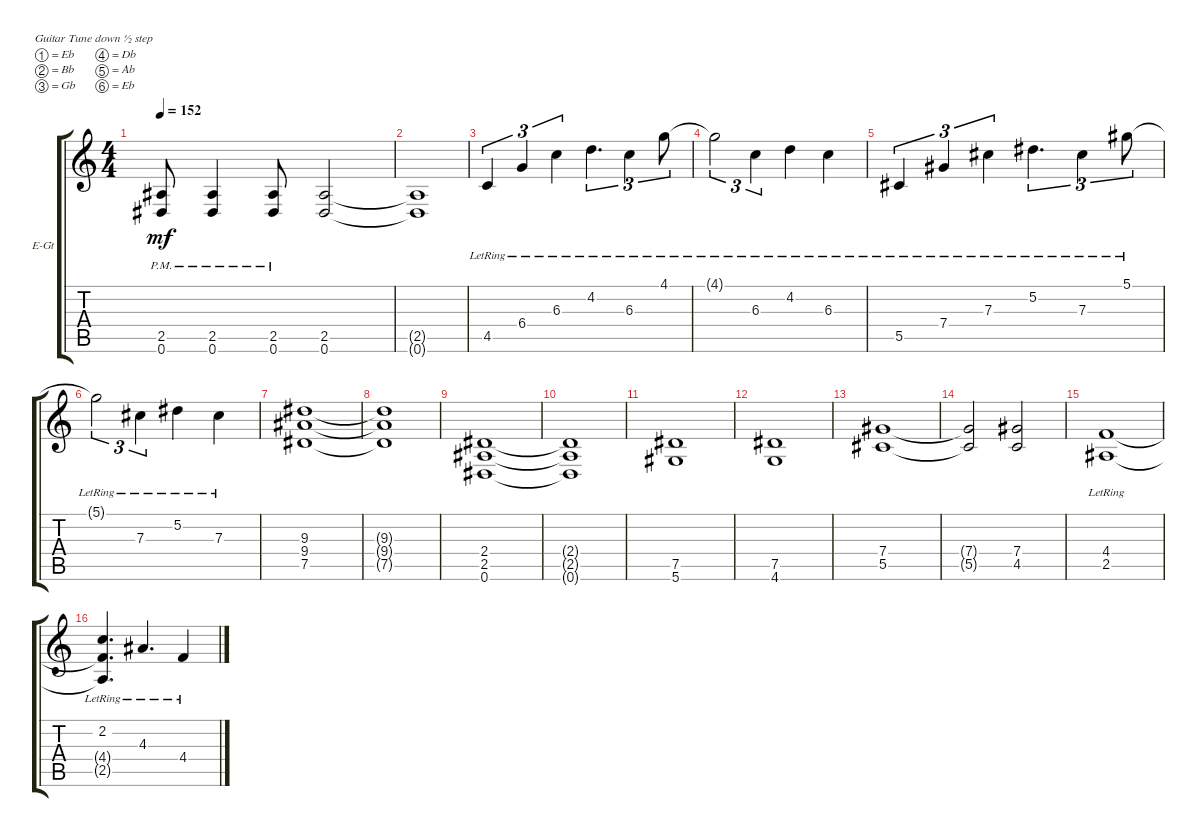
\bracketExtendMode groupsimilarinstruments
\firstSystemTrackNameOrientation horizontal
\otherSystemsTrackNameOrientation horizontal
\track ("Rhythm" "E-Gt") {instrument distortionguitar}
\staff {score tabs}
\tuning (Eb4 Bb3 Gb3 Db3 Ab2 Eb2)
\ts (4 4)
\tempo 152
\clef g2
\ks c
(0.6{pm} 2.5{pm}).8{dy mf} (0.6{pm} 2.5{pm}).4 (0.6{pm} 2.5{pm}).8 (0.6 2.5).2 |
(0.6{t} 2.5{t}).1 |
4.5{lr}.4{tu (3 2)} 6.4{lr}.4{tu (3 2)} 6.3{lr}.4{tu (3 2)} 4.2{lr}.4{d tu (3 2)} 6.3{lr}.4{tu (3 2)} 4.1{lr}.8{tu (3 2)} |
4.1{lr t}.2{tu (3 2)} 6.3{lr}.4{tu (3 2)} 4.2{lr}.4 6.3{lr}.4 |
5.5{lr}.4{tu (3 2)} 7.4{lr}.4{tu (3 2)} 7.3{lr}.4{tu (3 2)} 5.2{lr}.4{d tu (3 2)} 7.3{lr}.4{tu (3 2)} 5.1{lr}.8{tu (3 2)} |
5.1{lr t}.2{tu (3 2)} 7.3{lr}.4{tu (3 2)} 5.2{lr}.4 7.3{lr}.4 |
(7.5 9.4 9.3).1 |
(9.3{t} 9.4{t} 7.5{t}).1 |
(0.6 2.5 2.4).1 |
(2.4{t} 2.5{t} 0.6{t}).1 |
(5.6 7.5).1 |
(4.6 7.5).1 |
(5.5 7.4).1 |
(5.5{t} 7.4{t}).2 (4.5 7.4).2 |
(2.5{lr} 4.4{lr}).1 |
(2.2{lr} 4.4{lr t} 2.5{lr t}).4{d} 4.3{lr}.4{d} 4.4{lr}.4
